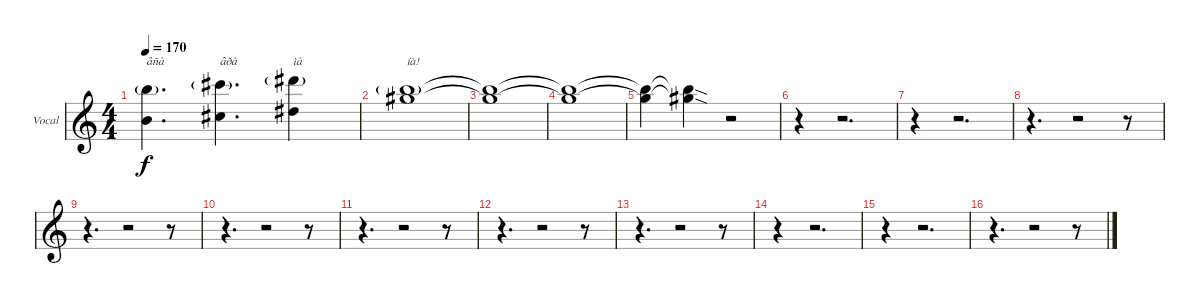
\bracketExtendMode groupsimilarinstruments
\firstSystemTrackNameOrientation horizontal
\otherSystemsTrackNameOrientation horizontal
\track ("Вокал" "Vocal") {instrument bassoon}
\staff {score}
\tuning (Eb4 Bb3 Gb3 Db3 Ab2 Eb2)
\displaytranspose 12
\ts (4 4)
\tempo 170
\clef g2
\ks c
(8.1{g} 5.3).4{d txt "âñå" dy f} (10.1{g} 7.3).4{d txt "âðå"} (12.1{g} 9.3).4{txt "ìå"} |
(8.1{g} 14.3).1{txt "íà!"} |
(8.1{t} 14.3{t}).1 |
(8.1{t} 14.3{t}).1 |
(8.1{t} 14.3{t}).4 (8.1{sod t} 14.3{sod t}).4 r.2 |
r.4 r.2{d} |
r.4 r.2{d} |
r.4{d} r.2 r.8 |
r.4{d} r.2 r.8 |
r.4{d} r.2 r.8 |
r.4{d} r.2 r.8 |
r.4{d} r.2 r.8 |
r.4{d} r.2 r.8 |
r.4 r.2{d} |
r.4 r.2{d} |
r.4{d} r.2 r.8
